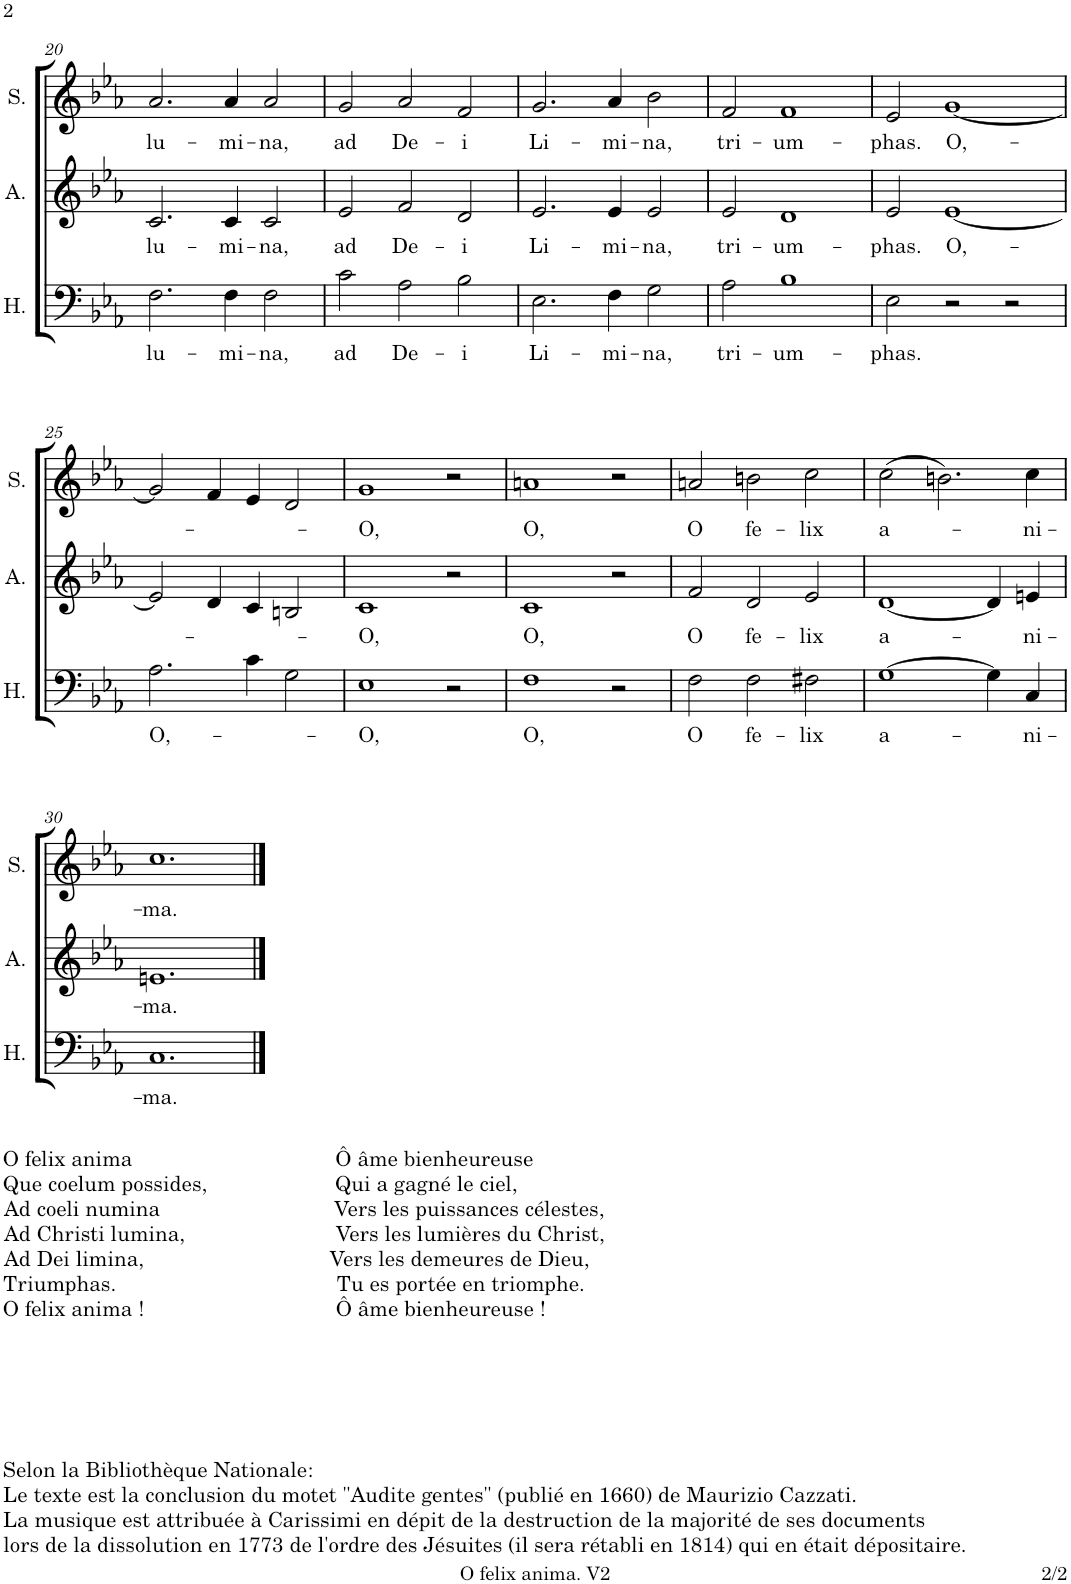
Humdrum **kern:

**kern	**text	**kern	**text	**kern	**text
*part3	*part3	*part2	*part2	*part1	*part1
*staff3	*staff3	*staff2	*staff2	*staff1	*staff1
*I"Hommes	*	*I"Alto	*	*I"Soprano	*
*I'H.	*	*I'A.	*	*I'S.	*
!!LO:PB:g=z
*clefF4	*	*clefG2	*	*clefG2	*
*k[b-e-a-]	*	*k[b-e-a-]	*	*k[b-e-a-]	*
*M3/2	*	*M3/2	*	*M3/2	*
=20	=20	=20	=20	=20	=20
!	!LO:LY:b	!	!LO:LY:b	!	!LO:LY:b
2.F\	lu-	2.c/	lu-	2.a-/	lu-
!	!LO:LY:b	!	!LO:LY:b	!	!LO:LY:b
4F\	-mi-	4c/	-mi-	4a-/	-mi-
!	!LO:LY:b	!	!LO:LY:b	!	!LO:LY:b
2F\	-na,	2c/	-na,	2a-/	-na,
=21	=21	=21	=21	=21	=21
!	!LO:LY:b	!	!LO:LY:b	!	!LO:LY:b
2c\	ad	2e-/	ad	2g/	ad
!	!LO:LY:b	!	!LO:LY:b	!	!LO:LY:b
2A-\	De-	2f/	De-	2a-/	De-
!	!LO:LY:b	!	!LO:LY:b	!	!LO:LY:b
2B-\	-i	2d/	-i	2f/	-i
=22	=22	=22	=22	=22	=22
!	!LO:LY:b	!	!LO:LY:b	!	!LO:LY:b
2.E-\	Li-	2.e-/	Li-	2.g/	Li-
!	!LO:LY:b	!	!LO:LY:b	!	!LO:LY:b
4F\	-mi-	4e-/	-mi-	4a-/	-mi-
!	!LO:LY:b	!	!LO:LY:b	!	!LO:LY:b
2G\	-na,	2e-/	-na,	2b-\	-na,
=23	=23	=23	=23	=23	=23
!	!LO:LY:b	!	!LO:LY:b	!	!LO:LY:b
2A-\	tri-	2e-/	tri-	2f/	tri-
!	!LO:LY:b	!	!LO:LY:b	!	!LO:LY:b
1B-	-um-	1d	-um-	1f	-um-
=24	=24	=24	=24	=24	=24
!	!LO:LY:b	!	!LO:LY:b	!	!LO:LY:b
2E-\	-phas.	2e-/	-phas.	2e-/	-phas.
!	!	!	!LO:LY:b	!	!LO:LY:b
2r	.	[1e-	O,-	[1g	O,-
2r	.	.	.	.	.
!!LO:LB:g=z
=25	=25	=25	=25	=25	=25
!	!LO:LY:b	!	!	!	!
2.A-\	O,-	2e-/]	.	2g/]	.
.	.	4d/	.	4f/	.
4c\	.	4c/	.	4e-/	.
2G\	.	2Bn/	.	2d/	.
=26	=26	=26	=26	=26	=26
!	!LO:LY:b	!	!LO:LY:b	!	!LO:LY:b
1E-	-O,	1c	-O,	1g	-O,
2r	.	2r	.	2r	.
=27	=27	=27	=27	=27	=27
!	!LO:LY:b	!	!LO:LY:b	!	!LO:LY:b
1F	O,	1c	O,	1an	O,
2r	.	2r	.	2r	.
=28	=28	=28	=28	=28	=28
!	!LO:LY:b	!	!LO:LY:b	!	!LO:LY:b
2F\	O	2f/	O	2an/	O
!	!LO:LY:b	!	!LO:LY:b	!	!LO:LY:b
2F\	fe-	2d/	fe-	2bn\	fe-
!	!LO:LY:b	!	!LO:LY:b	!	!LO:LY:b
2F#X\	-lix	2e-/	-lix	2cc\	-lix
=29	=29	=29	=29	=29	=29
!	!LO:LY:b	!	!LO:LY:b	!	!LO:LY:b
[1G	a-	[1d	a-	(2cc\	a-
.	.	.	.	2.bn\)	.
4G\]	.	4d/]	.	.	.
!	!LO:LY:b	!	!LO:LY:b	!	!LO:LY:b
4C/	-ni-	4en/	-ni-	4cc\	-ni-
!!LO:LB:g=z
=30	=30	=30	=30	=30	=30
!LO:TX:b:t=Selon la Bibliothèque Nationale&colon;	!	!	!	!	!
!LO:TX:b:t=Le texte est la conclusion du motet "Audite gentes" (publié en 1660) de Maurizio Cazzati.	!	!	!	!	!
!LO:TX:b:t=La musique est attribuée à Carissimi en dépit de la destruction de la majorité de ses documents	!	!	!	!	!
!LO:TX:b:t=lors de la dissolution en 1773 de l'ordre des Jésuites (il sera rétabli en 1814) qui en était dépositaire.	!	!	!	!	!
!LO:TX:b:t=O felix anima                                   Ô âme bienheureuse	!	!	!	!	!
!LO:TX:b:t=Que coelum possides,                      Qui a gagné le ciel,	!	!	!	!	!
!LO:TX:b:t=Ad coeli numina                              Vers les puissances célestes,	!	!	!	!	!
!LO:TX:b:t=Ad Christi lumina,                          Vers les lumières du Christ,	!	!	!	!	!
!LO:TX:b:t=Ad Dei limina,                                Vers les demeures de Dieu,	!	!	!	!	!
!LO:TX:b:t=Triumphas.                                      Tu es portée en triomphe.	!	!	!	!	!
!LO:TX:b:t=O felix anima !                                 Ô âme bienheureuse !	!	!	!	!	!
!	!LO:LY:b	!	!LO:LY:b	!	!LO:LY:b
1.C	-ma.	1.en	-ma.	1.cc	-ma.
==	==	==	==	==	==
*-	*-	*-	*-	*-	*-
